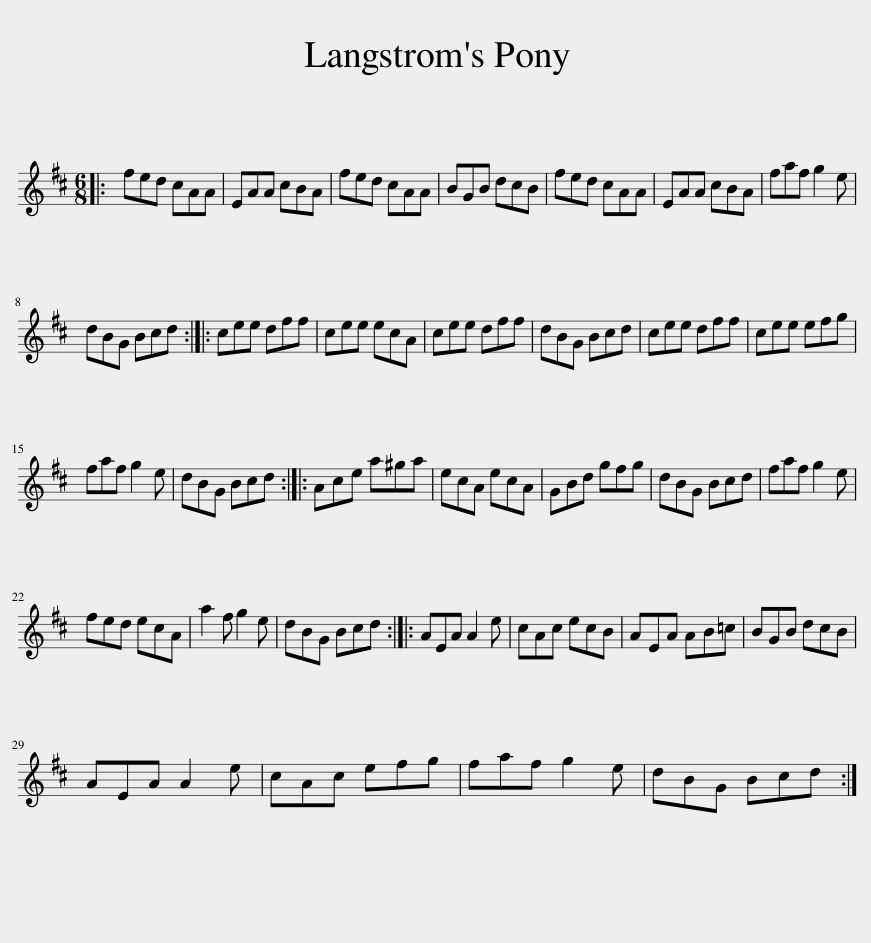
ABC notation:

X:1
L:1/8
M:6/8
I:linebreak $
K:D
V:1 treble
V:1
|: fed cAA | EAA cBA | fed cAA | BGB dcB | fed cAA | %5
 EAA cBA | faf g2 e |$ dBG Bcd :: cee dff | cee ecA | %10
 cee dff | dBG Bcd | cee dff | cee efg |$ faf g2 e | %15
 dBG Bcd :: Ace a^ga | ecA ecA | GBd gfg | dBG Bcd | %20
 faf g2 e |$ fed ecA | a2 f g2 e | dBG Bcd :: AEA A2 e | %25
 cAc ecB | AEA AB=c | BGB dcB |$ AEA A2 e | cAc efg | %30
 faf g2 e | dBG Bcd :| %32
